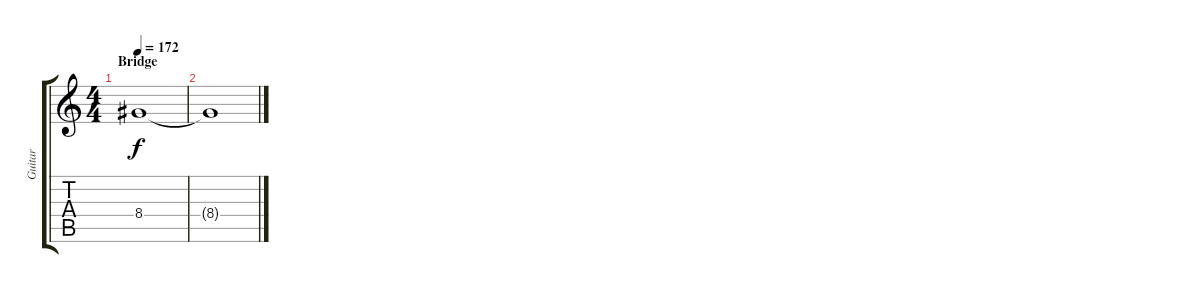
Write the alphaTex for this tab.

\track ("Guitar" "Guitar") {instrument distortionguitar}
\staff {score tabs}
\tuning (D4 A3 F3 C3 G2 C2) {hide}
\ts (4 4)
\section ("" "Bridge")
\tempo 172
\clef g2
\ks c
8.4.1{dy f volume 0} |
8.4{t}.1
